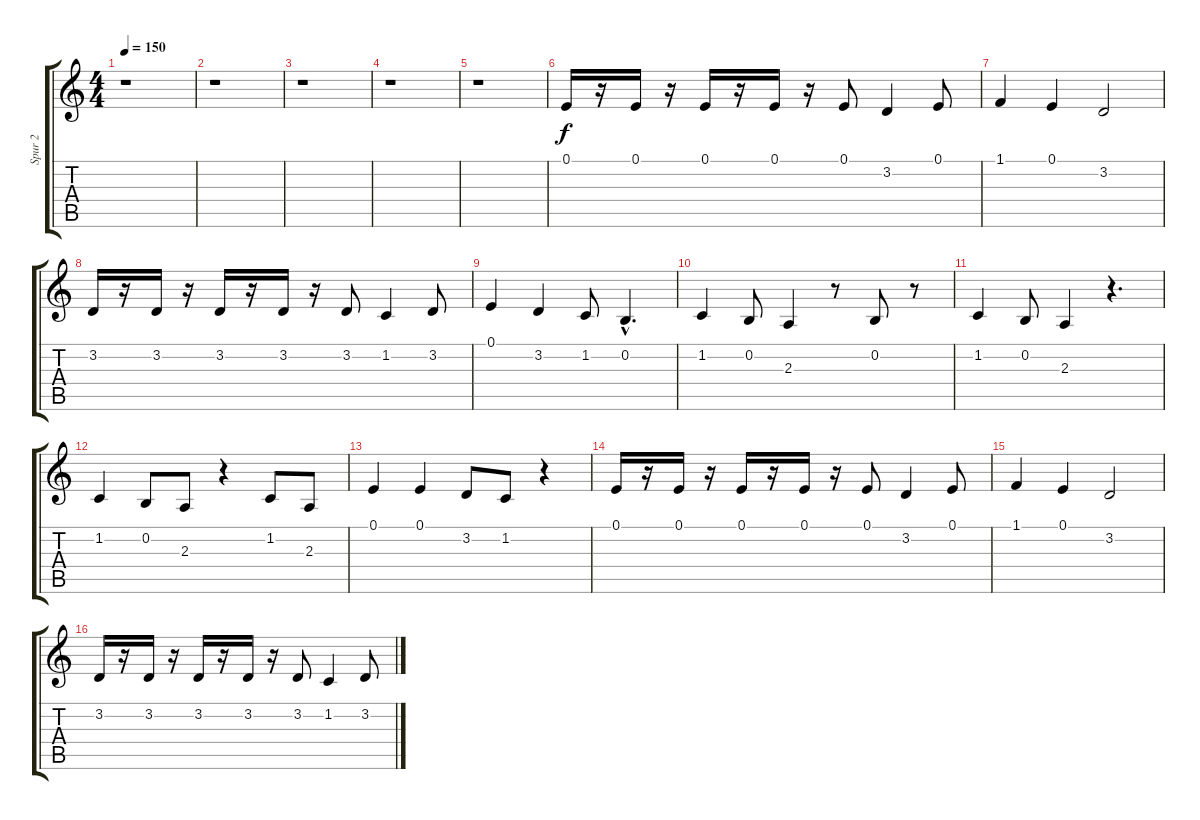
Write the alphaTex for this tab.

\track ("Spur 2" "Spur 2") {instrument churchorgan}
\staff {score tabs}
\tuning (E4 B3 G3 D3 A2 E2) {hide}
\ts (4 4)
\tempo 150
\clef g2
\ks c
r.1{dy f instrument churchorgan} |
r.1 |
r.1 |
r.1 |
r.1 |
0.1.16 r.16 0.1.16 r.16 0.1.16 r.16 0.1.16 r.16 0.1.8 3.2.4 0.1.8 |
1.1.4 0.1.4 3.2.2 |
3.2.16 r.16 3.2.16 r.16 3.2.16 r.16 3.2.16 r.16 3.2.8 1.2.4 3.2.8 |
0.1.4 3.2.4 1.2.8 0.2{hac}.4{d} |
1.2.4 0.2.8 2.3.4 r.8 0.2.8 r.8 |
1.2.4 0.2.8 2.3.4 r.4{d} |
1.2.4 0.2.8 2.3.8 r.4 1.2.8 2.3.8 |
0.1.4 0.1.4 3.2.8 1.2.8 r.4 |
0.1.16 r.16 0.1.16 r.16 0.1.16 r.16 0.1.16 r.16 0.1.8 3.2.4 0.1.8 |
1.1.4 0.1.4 3.2.2 |
3.2.16 r.16 3.2.16 r.16 3.2.16 r.16 3.2.16 r.16 3.2.8 1.2.4 3.2.8
